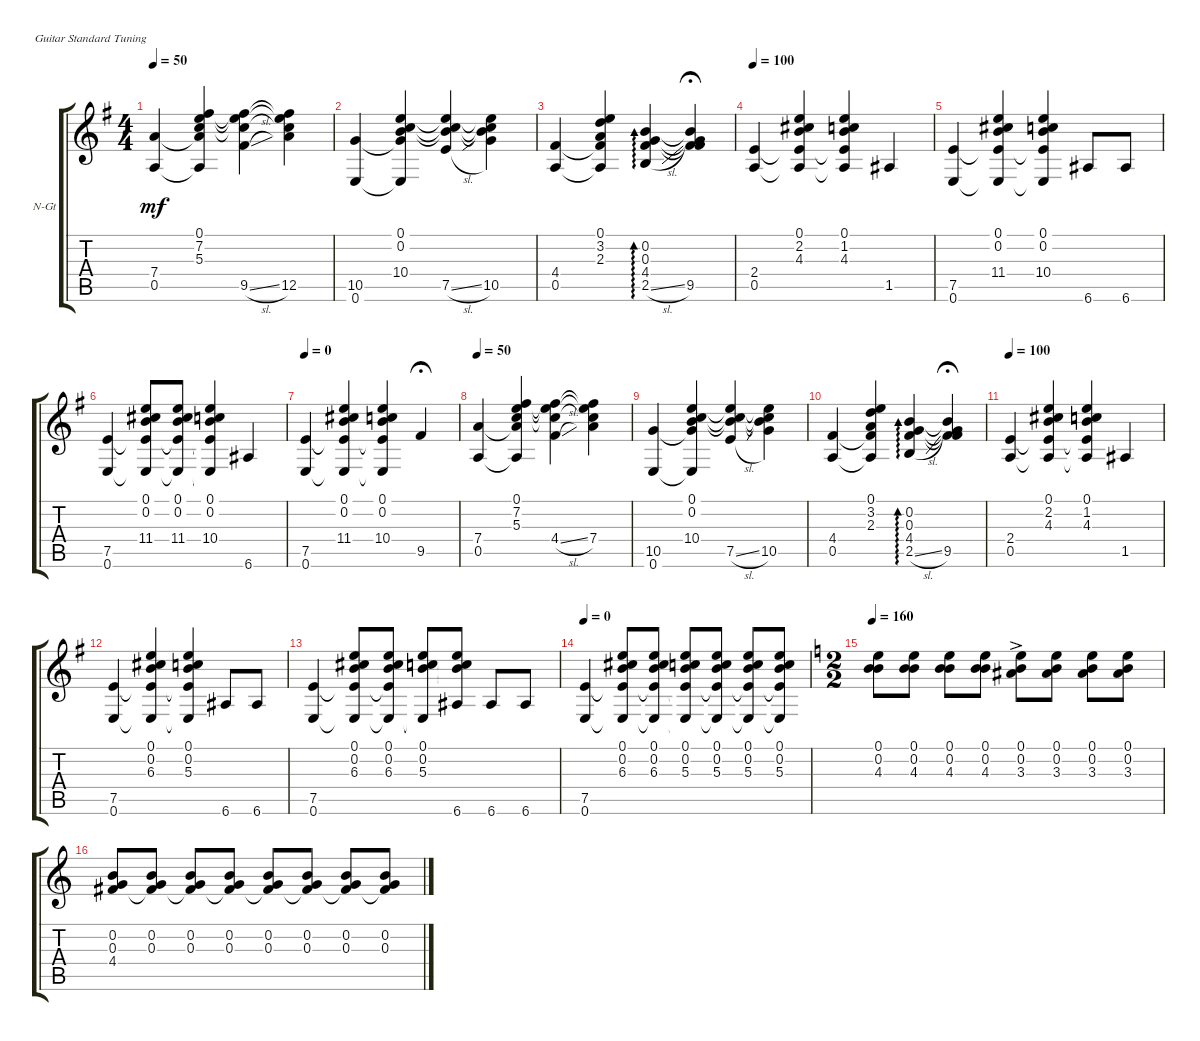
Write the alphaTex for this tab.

\bracketExtendMode groupsimilarinstruments
\firstSystemTrackNameOrientation horizontal
\otherSystemsTrackNameOrientation horizontal
\track ("Classical guitar" "N-Gt") {instrument acousticguitarnylon}
\staff {score tabs}
\tuning (E4 B3 G3 D3 A2 E2)
\ts (4 4)
\tempo 50
\clef g2
\ks eminor
(7.4 0.5).4{dy mf instrument acousticguitarnylon} (7.2 0.1 5.3 7.4{t} 0.5{t}).4 (7.2{t} 0.1{t} 5.3{t} 9.5{sl}).4 (7.2{t} 0.1{t} 5.3{t} 12.5).4 |
(10.5 0.6).4 (0.1 10.4 0.2 10.5{t} 0.6{t}).4 (0.1{t} 10.4{t} 0.2{t} 7.5{sl}).4 (0.1{t} 10.4{t} 0.2{t} 10.5).4 |
(4.4 0.5).4 (0.1 3.2 2.3 4.4{t} 0.5{t}).4 (0.2 0.3 4.4 2.5{sl}).4{ad 0} (0.2{t} 0.3{t} 4.4{t} 9.5).4{fermata (medium 1)} |
\tempo 100
(2.4 0.5).4 (0.1 2.2 4.3 2.4{t} 0.5{t}).4 (0.1 1.2 4.3 2.4{t} 0.5{t}).4 1.5.4 |
(7.5 0.6).4 (0.1 11.4 0.2 7.5{t} 0.6{t}).4 (0.1 10.4 0.2 7.5{t} 0.6{t}).4 6.6.8 6.6.8 |
(7.5 0.6).4 (0.1 11.4 0.2 7.5{t} 0.6{t}).8 (0.1 11.4 0.2 7.5{t} 0.6{t}).8 (0.1 10.4 0.2 7.5{t} 0.6{t}).4 6.6.4 |
\tempo 0
(7.5 0.6).4 (0.1 11.4 0.2 7.5{t} 0.6{t}).4 (0.1 10.4 0.2 7.5{t} 0.6{t}).4 9.5.4{fermata (medium 1)} |
\tempo 50
(7.4 0.5).4 (7.2 0.1 5.3 7.4{t} 0.5{t}).4 (7.2{t} 0.1{t} 5.3{t} 4.4{sl}).4 (7.2{t} 0.1{t} 5.3{t} 7.4).4 |
(10.5 0.6).4 (0.1 10.4 0.2 10.5{t} 0.6{t}).4 (0.1{t} 10.4{t} 0.2{t} 7.5{sl}).4 (0.1{t} 10.4{t} 0.2{t} 10.5).4 |
(4.4 0.5).4 (0.1 3.2 2.3 4.4{t} 0.5{t}).4 (0.2 0.3 4.4 2.5{sl}).4{ad 0} (0.2{t} 0.3{t} 4.4{t} 9.5).4{fermata (medium 1)} |
\tempo 100
(2.4 0.5).4 (0.1 2.2 4.3 2.4{t} 0.5{t}).4 (0.1 1.2 4.3 2.4{t} 0.5{t}).4 1.5.4 |
(7.5 0.6).4 (0.1 6.3 0.2 7.5{t} 0.6{t}).4 (0.1 5.3 0.2 7.5{t} 0.6{t}).4 6.6.8 6.6.8 |
(7.5 0.6).4 (0.1 6.3 0.2 7.5{t} 0.6{t}).8 (0.1 6.3 0.2 7.5{t} 0.6{t}).8 (0.1 5.3 0.2 0.6{t}).8 (0.1{t} 5.3{t} 0.2{t} 6.6).8 6.6.8 6.6.8 |
\tempo 0
(7.5 0.6).4 (0.1 6.3 0.2 7.5{t} 0.6{t}).8 (0.1 6.3 0.2 7.5{t} 0.6{t}).8 (0.1 5.3 0.2 7.5{t} 0.6{t}).8 (0.1 5.3 0.2 7.5{t} 0.6{t}).8 (0.1 5.3 0.2 7.5{t} 0.6{t}).8 (0.1 5.3 0.2 7.5{t} 0.6{t}).8 |
\ts (2 2)
\tempo 160
\ks aminor
(0.1 0.2 4.3).8 (0.1 0.2 4.3).8 (0.1 0.2 4.3).8 (0.1 0.2 4.3).8 (0.1{ac} 0.2{ac} 3.3{ac}).8 (0.1 0.2 3.3).8 (0.1 0.2 3.3).8 (0.1 0.2 3.3).8 |
(0.2 0.3 4.4).8 (0.2 0.3 4.4{t}).8 (0.2 0.3 4.4{t}).8 (0.2 0.3 4.4{t}).8 (0.2 0.3 4.4{t}).8 (0.2 0.3 4.4{t}).8 (0.2 0.3 4.4{t}).8 (0.2 0.3 4.4{t}).8
